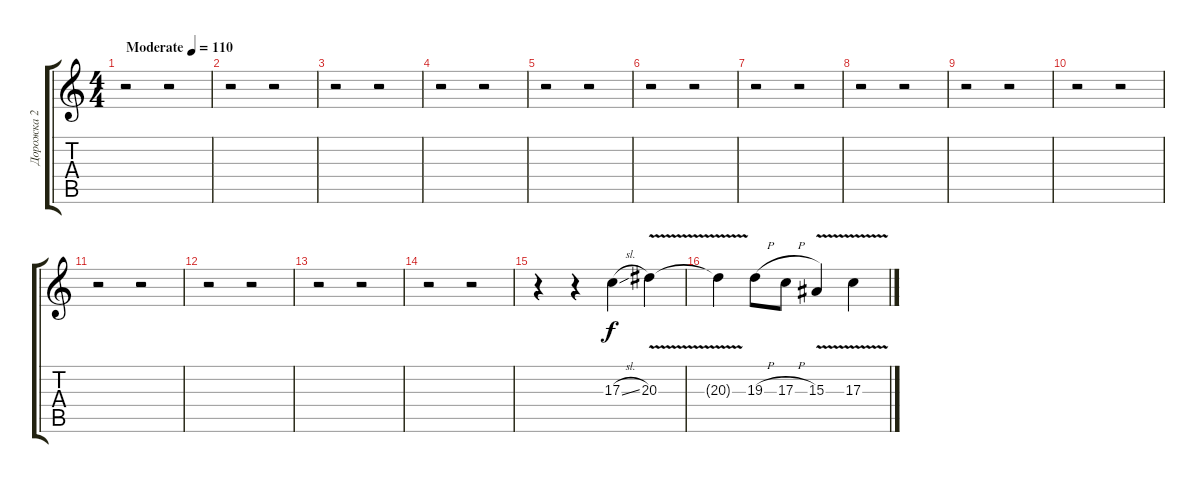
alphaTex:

\track ("Дорожка 2" "Дорожка 2") {instrument frenchhorn}
\staff {score tabs}
\tuning (E4 B3 G3 D3 A2 E2) {hide}
\ts (4 4)
\tempo (110 "Moderate")
\clef g2
\ks c
r.2{dy f instrument frenchhorn} r.2 |
r.2 r.2 |
r.2 r.2 |
r.2 r.2 |
r.2 r.2 |
r.2 r.2 |
r.2 r.2 |
r.2 r.2 |
r.2 r.2 |
r.2 r.2 |
r.2 r.2 |
r.2 r.2 |
r.2 r.2 |
r.2 r.2 |
r.4 r.4 17.3{sl}.4 20.3{v}.4 |
20.3{t}.4 19.3{h}.8 17.3{h}.8 15.3{v}.4 17.3{v}.4
